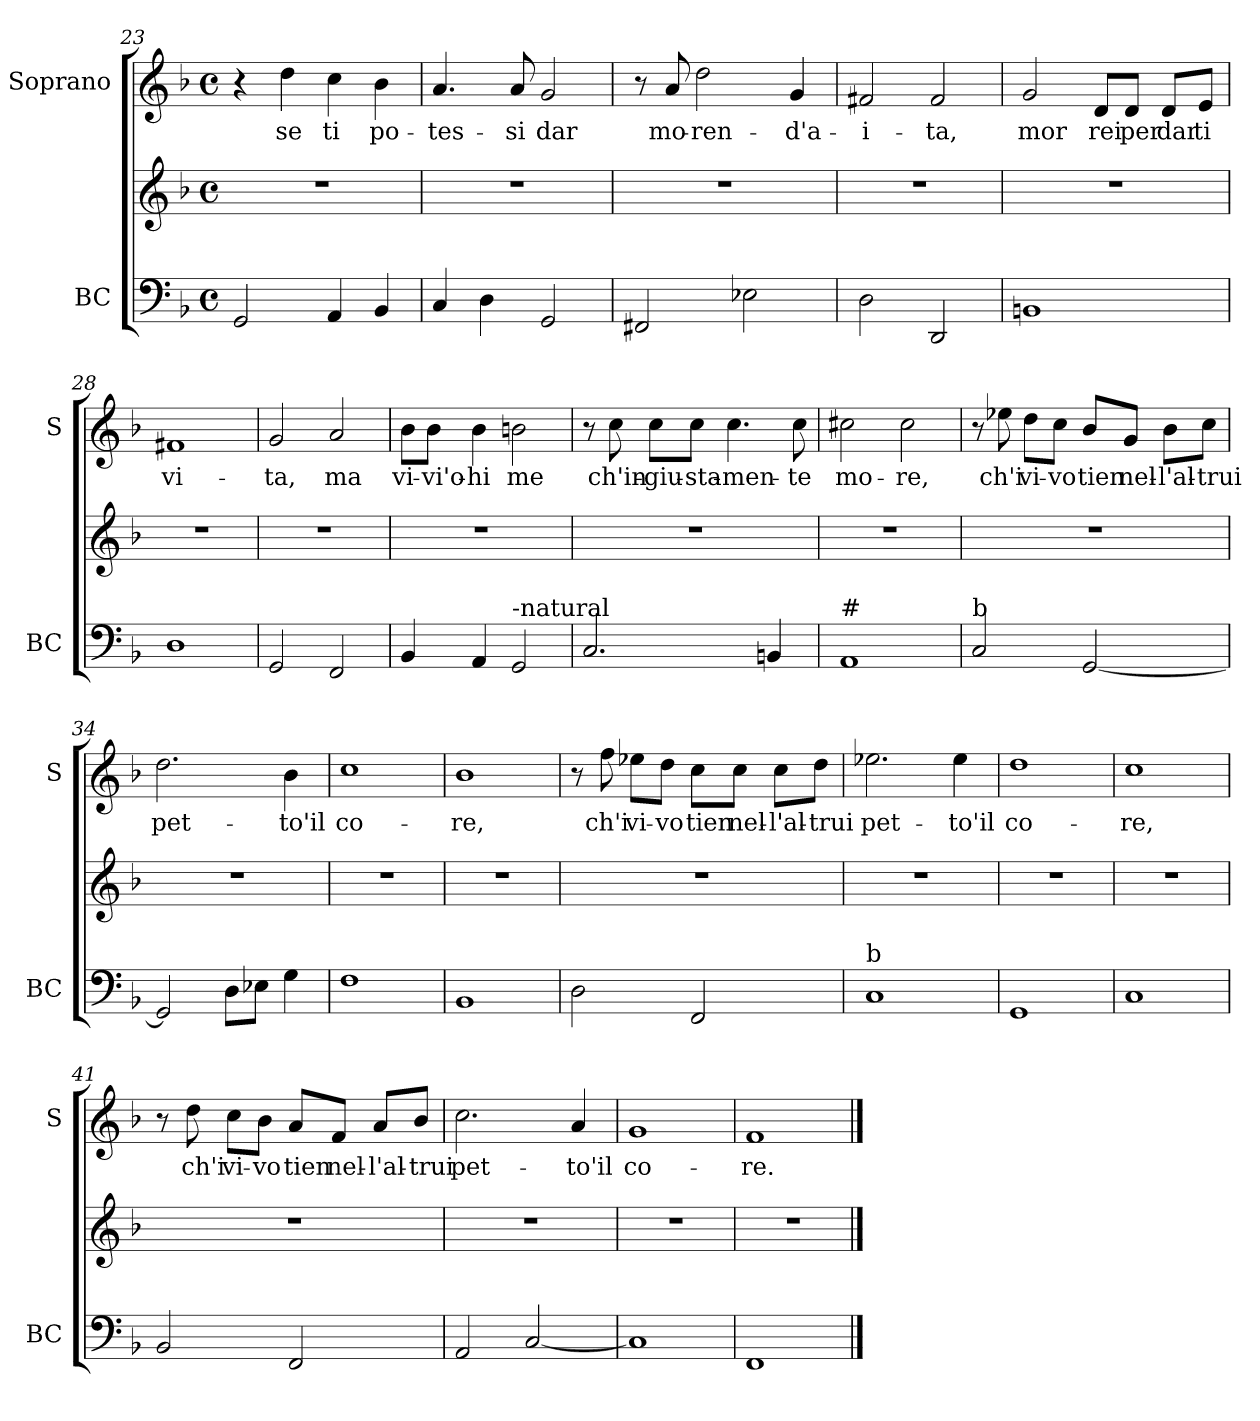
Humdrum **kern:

**kern	**kern	**kern	**text
*part2	*part2	*part1	*part1
*staff3	*staff2	*staff1	*staff1
*I"BC	*	*I"Soprano	*
*I'BC	*	*I'S	*
*clefF4	*clefG2	*clefG2	*
*k[b-]	*k[b-]	*k[b-]	*
*F:	*F:	*F:	*
*M4/4	*M4/4	*M4/4	*
*met(c)	*met(c)	*met(c)	*
=23	=23	=23	=23
2GG/	1r	4r	.
!	!	!	!LO:LY:b
.	.	4dd\	se
!	!	!	!LO:LY:b
4AA/	.	4cc\	ti
!	!	!	!LO:LY:b
4BB-/	.	4b-\	po-
=24	=24	=24	=24
!	!	!	!LO:LY:b
4C/	1r	4.a/	-tes-
4D\	.	.	.
!	!	!	!LO:LY:b
.	.	8a/	-si
!	!	!	!LO:LY:b
2GG/	.	2g/	dar
=25	=25	=25	=25
2FF#X/	1r	8r	.
!	!	!	!LO:LY:b
.	.	8a/	mo-
!	!	!	!LO:LY:b
.	.	2dd\	-ren-
2E-X\	.	.	.
!	!	!	!LO:LY:b
.	.	4g/	-d'a-
!!LO:LB:g=z
=26	=26	=26	=26
!	!	!	!LO:LY:b
2D\	1r	2f#X/	-i-
!	!	!	!LO:LY:b
2DD/	.	2f#/	-ta,
=27	=27	=27	=27
!	!	!	!LO:LY:b
1BBn	1r	2g/	mor
!	!	!	!LO:LY:b
.	.	8d/L	rei
!	!	!	!LO:LY:b
.	.	8d/J	per
!	!	!	!LO:LY:b
.	.	8d/L	dar
!	!	!	!LO:LY:b
.	.	8e/J	ti
=28	=28	=28	=28
!	!	!	!LO:LY:b
1D	1r	1f#X	vi-
=29	=29	=29	=29
!	!	!	!LO:LY:b
2GG/	1r	2g/	-ta,
!	!	!	!LO:LY:b
2FF/	.	2a/	ma
=30	=30	=30	=30
!	!	!	!LO:LY:b
4BB-/	1r	8b-\L	vi-
!	!	!	!LO:LY:b
.	.	8b-\J	-vi'o-
!	!	!	!LO:LY:b
4AA/	.	4b-\	-hi
!LO:TX:a:t=-natural	!	!	!
!	!	!	!LO:LY:b
2GG/	.	2bn\	me
!!LO:LB:g=z
=31	=31	=31	=31
2.C/	1r	8r	.
!	!	!	!LO:LY:b
.	.	8cc\	ch'in-
!	!	!	!LO:LY:b
.	.	8cc\L	-giu-
!	!	!	!LO:LY:b
.	.	8cc\J	-sta-
!	!	!	!LO:LY:b
.	.	4.cc\	-men-
4BBn/	.	.	.
!	!	!	!LO:LY:b
.	.	8cc\	-te
=32	=32	=32	=32
!LO:TX:a:t=#	!	!	!
!	!	!	!LO:LY:b
1AA	1r	2cc#X\	mo-
!	!	!	!LO:LY:b
.	.	2cc#\	-re,
=33	=33	=33	=33
!LO:TX:a:t=b	!	!	!
2C/	1r	8r	.
!	!	!	!LO:LY:b
.	.	8ee-X\	ch'i
!	!	!	!LO:LY:b
.	.	8dd\L	vi-
!	!	!	!LO:LY:b
.	.	8cc\J	-vo
!	!	!	!LO:LY:b
[2GG/	.	8b-/L	tien
!	!	!	!LO:LY:b
.	.	8g/J	nel-
!	!	!	!LO:LY:b
.	.	8b-\L	-l'al-
!	!	!	!LO:LY:b
.	.	8cc\J	-trui
=34	=34	=34	=34
!	!	!	!LO:LY:b
2GG/]	1r	2.dd\	pet-
8D\L	.	.	.
8E-X\J	.	.	.
!	!	!	!LO:LY:b
4G\	.	4b-\	-to'il
!!LO:PB:g=z
=35	=35	=35	=35
!	!	!	!LO:LY:b
1F	1r	1cc	co-
=36	=36	=36	=36
!	!	!	!LO:LY:b
1BB-	1r	1b-	-re,
=37	=37	=37	=37
2D\	1r	8r	.
!	!	!	!LO:LY:b
.	.	8ff\	ch'i
!	!	!	!LO:LY:b
.	.	8ee-X\L	vi-
!	!	!	!LO:LY:b
.	.	8dd\J	-vo
!	!	!	!LO:LY:b
2FF/	.	8cc\L	tien
!	!	!	!LO:LY:b
.	.	8cc\J	nel-
!	!	!	!LO:LY:b
.	.	8cc\L	-l'al-
!	!	!	!LO:LY:b
.	.	8dd\J	-trui
=38	=38	=38	=38
!LO:TX:a:t=b	!	!	!
!	!	!	!LO:LY:b
1C	1r	2.ee-X\	pet-
!	!	!	!LO:LY:b
.	.	4ee-\	-to'il
=39	=39	=39	=39
!	!	!	!LO:LY:b
1GG	1r	1dd	co-
!!LO:LB:g=z
=40	=40	=40	=40
!	!	!	!LO:LY:b
1C	1r	1cc	-re,
=41	=41	=41	=41
2BB-/	1r	8r	.
!	!	!	!LO:LY:b
.	.	8dd\	ch'i
!	!	!	!LO:LY:b
.	.	8cc\L	vi-
!	!	!	!LO:LY:b
.	.	8b-\J	-vo
!	!	!	!LO:LY:b
2FF/	.	8a/L	tien
!	!	!	!LO:LY:b
.	.	8f/J	nel-
!	!	!	!LO:LY:b
.	.	8a/L	-l'al-
!	!	!	!LO:LY:b
.	.	8b-/J	-trui
=42	=42	=42	=42
!	!	!	!LO:LY:b
2AA/	1r	2.cc\	pet-
[2C/	.	.	.
!	!	!	!LO:LY:b
.	.	4a/	-to'il
=43	=43	=43	=43
!	!	!	!LO:LY:b
1C]	1r	1g	co-
=44	=44	=44	=44
!	!	!	!LO:LY:b
1FF	1r	1f	-re.
==	==	==	==
*-	*-	*-	*-
